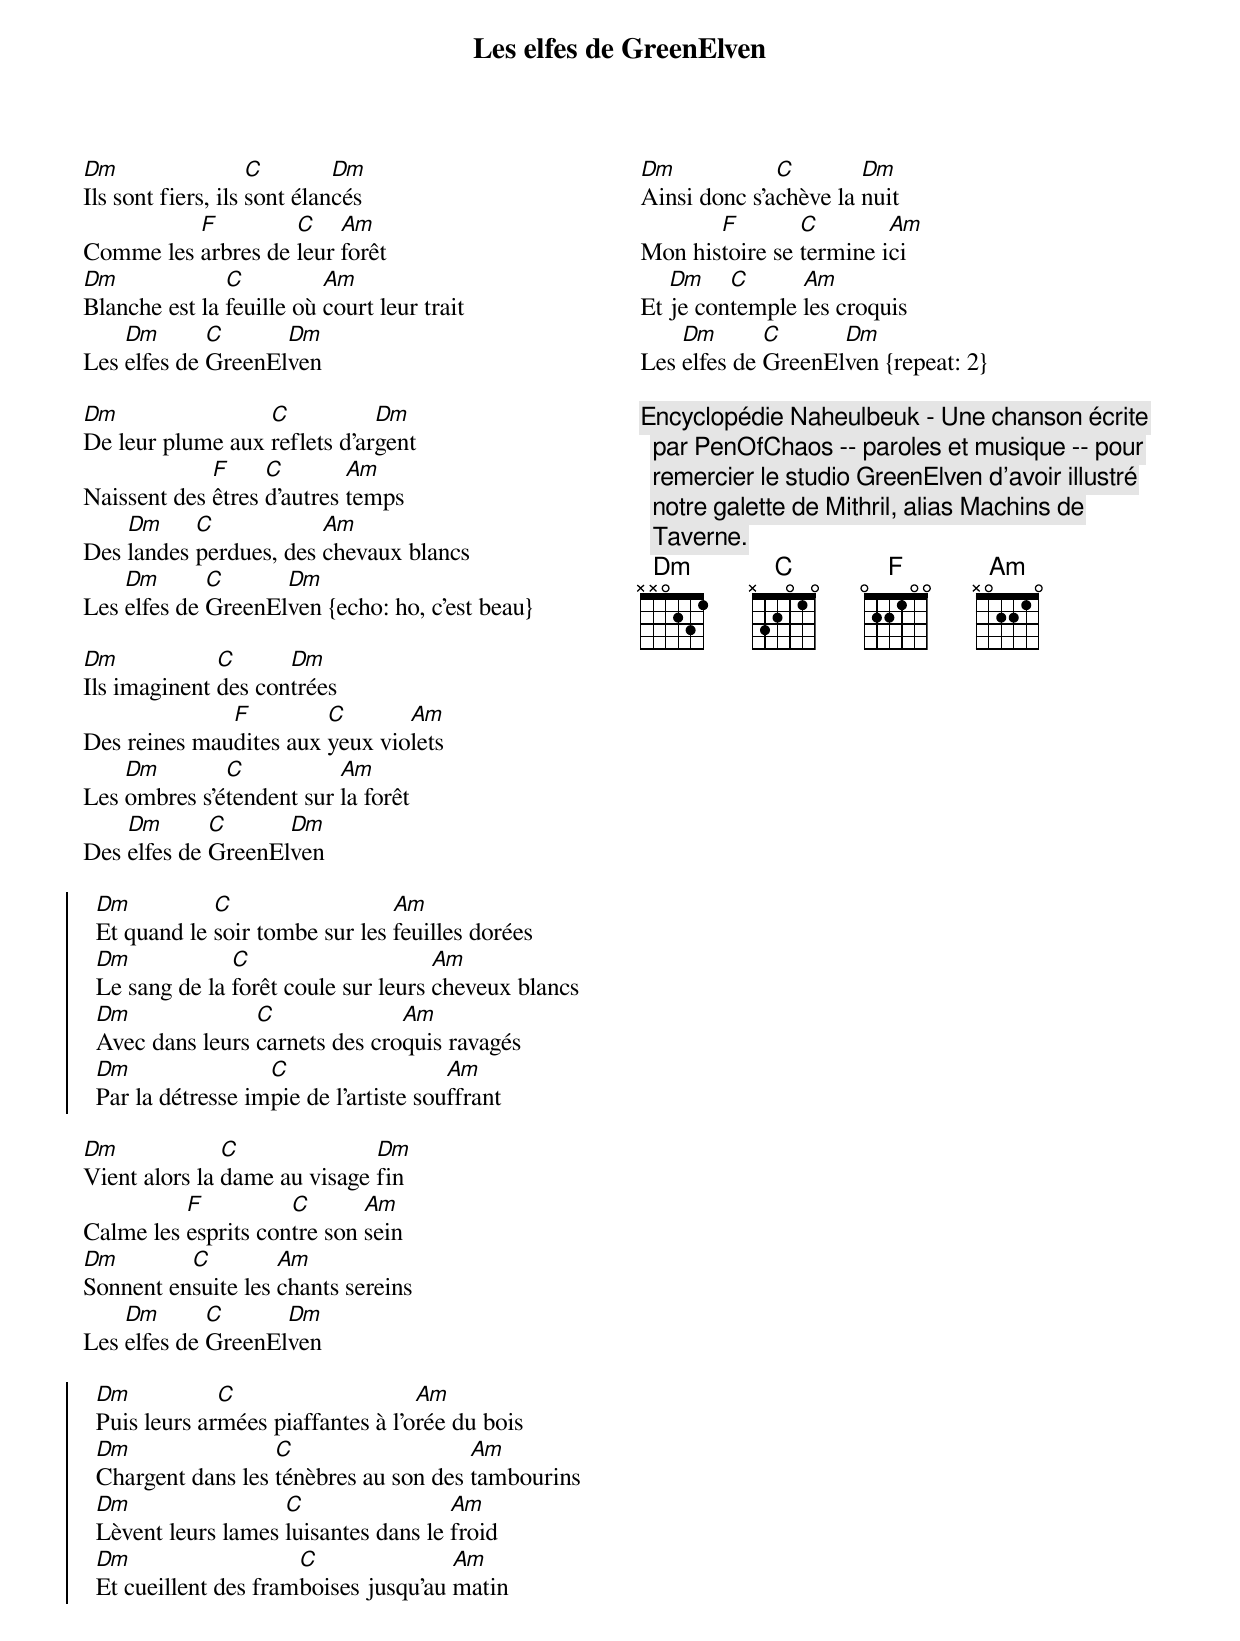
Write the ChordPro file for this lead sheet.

{title: Les elfes de GreenElven}
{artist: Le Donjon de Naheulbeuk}
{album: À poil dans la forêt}
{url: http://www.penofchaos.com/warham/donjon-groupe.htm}
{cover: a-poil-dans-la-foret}
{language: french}
{columns: 2}
{define: Dm frets X X 0 2 3 1}
{define: C frets X 3 2 0 1 0}
{define: F base-fret 1 frets 0 2 2 1 0 0}
{define: Am frets X 0 2 2 1 0}

[Dm]Ils sont fiers, ils [C]sont élan[Dm]cés
Comme les [F]arbres de [C]leur [Am]forêt
[Dm]Blanche est la [C]feuille où [Am]court leur trait
Les [Dm]elfes de [C]GreenEl[Dm]ven

[Dm]De leur plume aux [C]reflets d'ar[Dm]gent
Naissent des [F]êtres [C]d'autres [Am]temps
Des [Dm]landes [C]perdues, des [Am]chevaux blancs
Les [Dm]elfes de [C]GreenEl[Dm]ven {echo: ho, c'est beau}

[Dm]Ils imaginent [C]des con[Dm]trées
Des reines mau[F]dites aux [C]yeux vio[Am]lets
Les [Dm]ombres s'é[C]tendent sur [Am]la forêt
Des [Dm]elfes de [C]GreenEl[Dm]ven

{start_of_chorus}
  [Dm]Et quand le [C]soir tombe sur les [Am]feuilles dorées
  [Dm]Le sang de la [C]forêt coule sur leurs [Am]cheveux blancs
  [Dm]Avec dans leurs [C]carnets des cro[Am]quis ravagés
  [Dm]Par la détresse im[C]pie de l'artiste sou[Am]ffrant
{end_of_chorus}

[Dm]Vient alors la [C]dame au visage [Dm]fin
Calme les [F]esprits con[C]tre son [Am]sein
[Dm]Sonnent en[C]suite les [Am]chants sereins
Les [Dm]elfes de [C]GreenEl[Dm]ven

{start_of_chorus}
  [Dm]Puis leurs ar[C]mées piaffantes à l'o[Am]rée du bois
  [Dm]Chargent dans les [C]ténèbres au son des [Am]tambourins
  [Dm]Lèvent leurs lames [C]luisantes dans le [Am]froid
  [Dm]Et cueillent des fram[C]boises jusqu'au [Am]matin
{end_of_chorus}

[Dm]Ainsi donc s'a[C]chève la [Dm]nuit
Mon his[F]toire se [C]termine i[Am]ci
Et [Dm]je con[C]temple [Am]les croquis
Les [Dm]elfes de [C]GreenEl[Dm]ven {repeat: 2}

{comment: Encyclopédie Naheulbeuk - Une chanson écrite par PenOfChaos -- paroles et musique -- pour remercier le studio GreenElven d'avoir illustré notre galette de Mithril, alias Machins de Taverne.}
